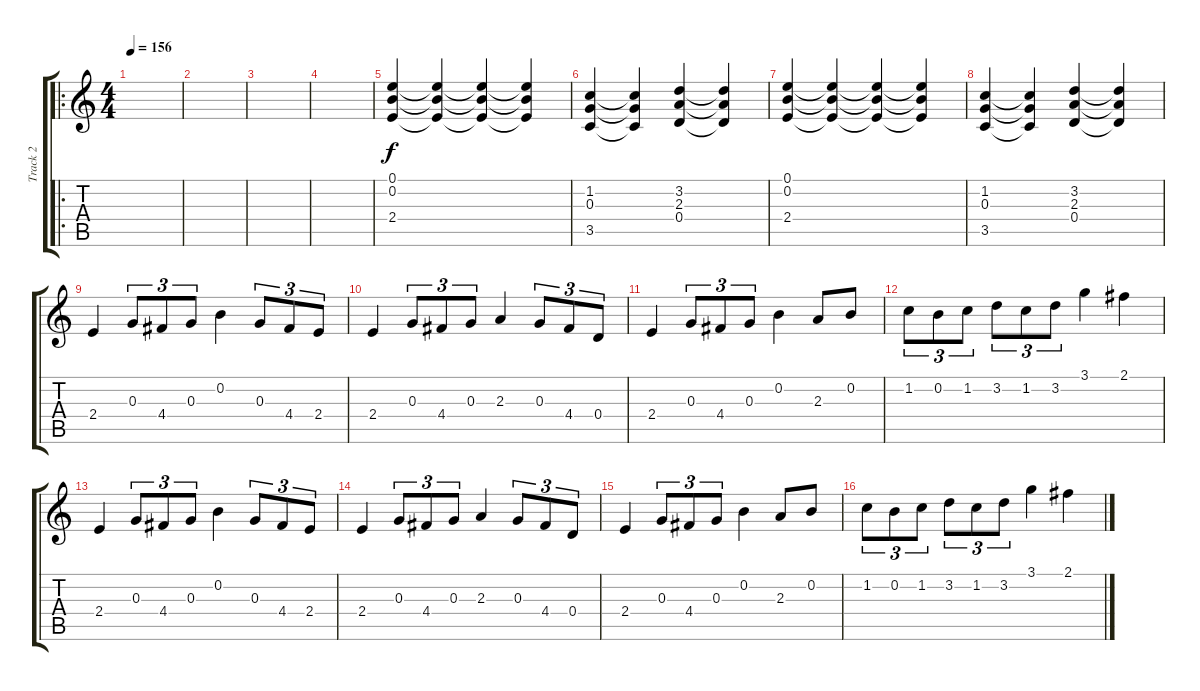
\track ("Track 2" "Track 2") {instrument distortionguitar}
\staff {score tabs}
\tuning (E4 B3 G3 D3 A2 D2) {hide}
\ro
\ts (4 4)
\tempo 156
\clef g2
\ks c
|
|
|
|
(0.1 0.2 2.4).4 (0.1{t} 0.2{t} 2.4{t}).4 (0.1{t} 0.2{t} 2.4{t}).4 (0.1{t} 0.2{t} 2.4{t}).4 |
(1.2 0.3 3.5).4 (1.2{t} 0.3{t} 3.5{t}).4 (3.2 2.3 0.4).4 (3.2{t} 2.3{t} 0.4{t}).4 |
(0.1 0.2 2.4).4 (0.1{t} 0.2{t} 2.4{t}).4 (0.1{t} 0.2{t} 2.4{t}).4 (0.1{t} 0.2{t} 2.4{t}).4 |
(1.2 0.3 3.5).4 (1.2{t} 0.3{t} 3.5{t}).4 (3.2 2.3 0.4).4 (3.2{t} 2.3{t} 0.4{t}).4 |
2.4.4 0.3.8{tu (3 2)} 4.4.8{tu (3 2)} 0.3.8{tu (3 2)} 0.2.4 0.3.8{tu (3 2)} 4.4.8{tu (3 2)} 2.4.8{tu (3 2)} |
2.4.4 0.3.8{tu (3 2)} 4.4.8{tu (3 2)} 0.3.8{tu (3 2)} 2.3.4 0.3.8{tu (3 2)} 4.4.8{tu (3 2)} 0.4.8{tu (3 2)} |
2.4.4 0.3.8{tu (3 2)} 4.4.8{tu (3 2)} 0.3.8{tu (3 2)} 0.2.4 2.3.8 0.2.8 |
1.2.8{tu (3 2)} 0.2.8{tu (3 2)} 1.2.8{tu (3 2)} 3.2.8{tu (3 2)} 1.2.8{tu (3 2)} 3.2.8{tu (3 2)} 3.1.4 2.1.4 |
2.4.4 0.3.8{tu (3 2)} 4.4.8{tu (3 2)} 0.3.8{tu (3 2)} 0.2.4 0.3.8{tu (3 2)} 4.4.8{tu (3 2)} 2.4.8{tu (3 2)} |
2.4.4 0.3.8{tu (3 2)} 4.4.8{tu (3 2)} 0.3.8{tu (3 2)} 2.3.4 0.3.8{tu (3 2)} 4.4.8{tu (3 2)} 0.4.8{tu (3 2)} |
2.4.4 0.3.8{tu (3 2)} 4.4.8{tu (3 2)} 0.3.8{tu (3 2)} 0.2.4 2.3.8 0.2.8 |
1.2.8{tu (3 2)} 0.2.8{tu (3 2)} 1.2.8{tu (3 2)} 3.2.8{tu (3 2)} 1.2.8{tu (3 2)} 3.2.8{tu (3 2)} 3.1.4 2.1.4
